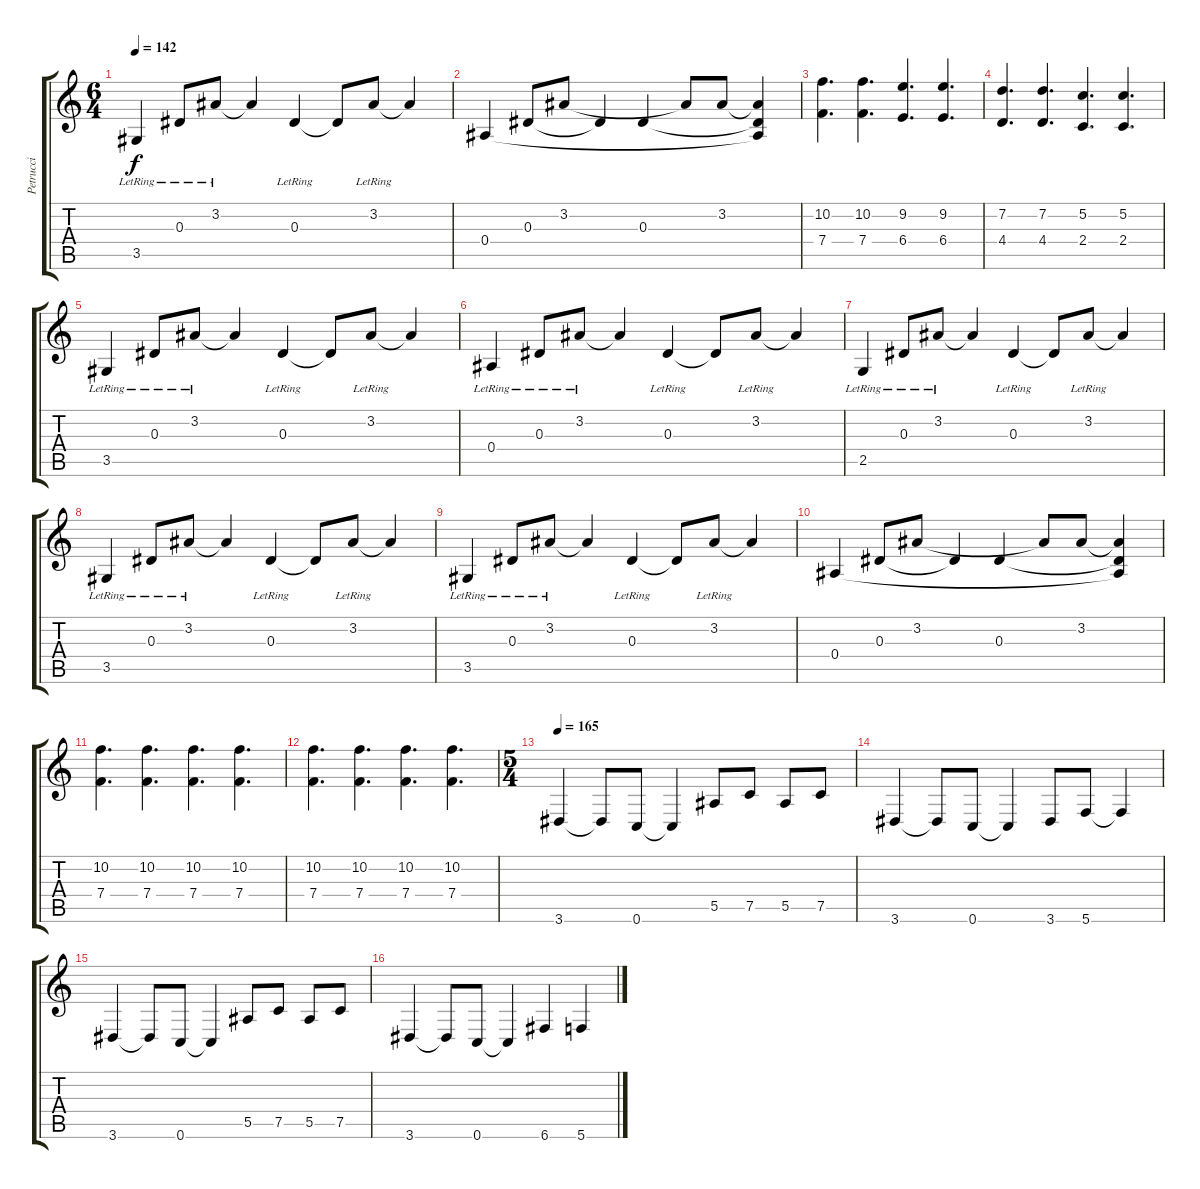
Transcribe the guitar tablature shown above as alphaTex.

\track ("Petrucci" "Petrucci") {instrument distortionguitar}
\staff {score tabs}
\tuning (C4 G3 Eb3 Bb2 F2 C2) {hide}
\ts (6 4)
\tempo 142
\clef g2
\ks c
3.5{lr}.4{dy f} 0.3{lr}.8 3.2{lr}.8 3.2{t}.4 0.3{lr}.4 0.3{t}.8 3.2{lr}.8 3.2{t}.4 |
0.4.4 0.3.8 3.2.8 0.3{t}.4 0.3.4 3.2{t}.8 3.2.8 (3.2{t} 0.3{t} 0.4{t}).4 |
(10.2 7.4).4{d} (10.2 7.4).4{d} (9.2 6.4).4{d} (9.2 6.4).4{d} |
(7.2 4.4).4{d} (7.2 4.4).4{d} (5.2 2.4).4{d beam merge} (5.2 2.4).4{d} |
3.5{lr}.4 0.3{lr}.8 3.2{lr}.8 3.2{t}.4 0.3{lr}.4 0.3{t}.8 3.2{lr}.8 3.2{t}.4 |
0.4{lr}.4 0.3{lr}.8 3.2{lr}.8 3.2{t}.4 0.3{lr}.4 0.3{t}.8 3.2{lr}.8 3.2{t}.4 |
2.5{lr}.4 0.3{lr}.8 3.2{lr}.8 3.2{t}.4 0.3{lr}.4 0.3{t}.8 3.2{lr}.8 3.2{t}.4 |
3.5{lr}.4 0.3{lr}.8 3.2{lr}.8 3.2{t}.4 0.3{lr}.4 0.3{t}.8 3.2{lr}.8 3.2{t}.4 |
3.5{lr}.4 0.3{lr}.8 3.2{lr}.8 3.2{t}.4 0.3{lr}.4 0.3{t}.8 3.2{lr}.8 3.2{t}.4 |
0.4.4 0.3.8 3.2.8 0.3{t}.4 0.3.4 3.2{t}.8 3.2.8 (3.2{t} 0.3{t} 0.4{t}).4 |
(10.2 7.4).4{d} (10.2 7.4).4{d} (10.2 7.4).4{d} (10.2 7.4).4{d} |
(10.2 7.4).4{d} (10.2 7.4).4{d} (10.2 7.4).4{d beam merge} (10.2 7.4).4{d} |
\ts (5 4)
\tempo 165
3.6.4 3.6{t}.8 0.6.8 0.6{t}.4 5.5.8 7.5.8 5.5.8 7.5.8 |
3.6.4 3.6{t}.8 0.6.8 0.6{t}.4 3.6.8 5.6.8 5.6{t}.4 |
3.6.4 3.6{t}.8 0.6.8 0.6{t}.4 5.5.8 7.5.8 5.5.8 7.5.8 |
3.6.4 3.6{t}.8 0.6.8 0.6{t}.4 6.6.4 5.6.4
